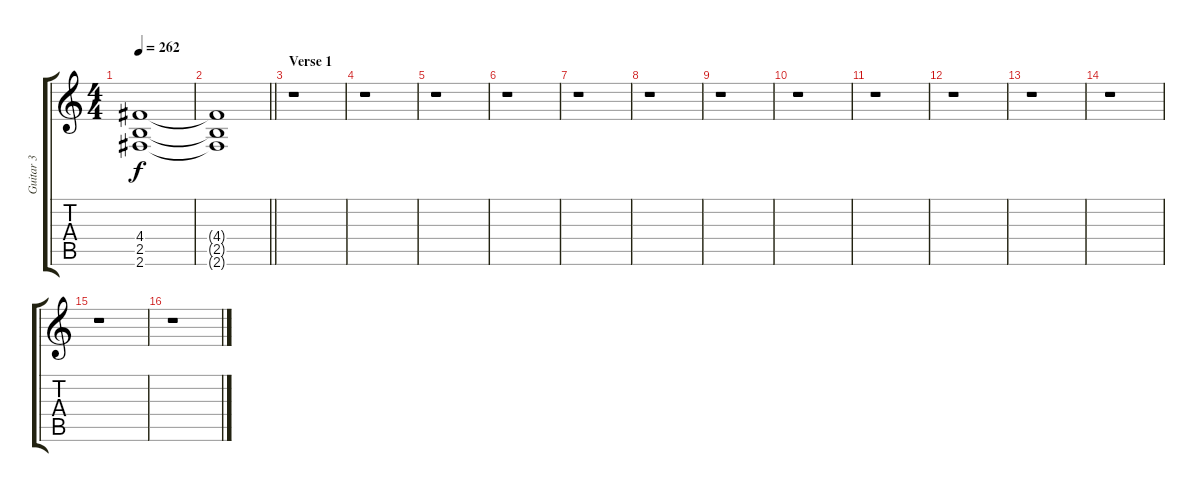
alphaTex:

\track ("Guitar 3" "Guitar 3") {instrument distortionguitar}
\staff {score tabs}
\tuning (E4 B3 G3 D3 A2 E2) {hide}
\ts (4 4)
\tempo 262
\clef g2
\ks c
(4.4 2.5 2.6).1{dy f} |
\barLineRight lightlight
(4.4{t} 2.5{t} 2.6{t}).1 |
\section ("" "Verse 1")
r.1 |
r.1 |
r.1 |
r.1 |
r.1 |
r.1 |
r.1 |
r.1 |
r.1 |
r.1 |
r.1 |
r.1 |
r.1 |
r.1
